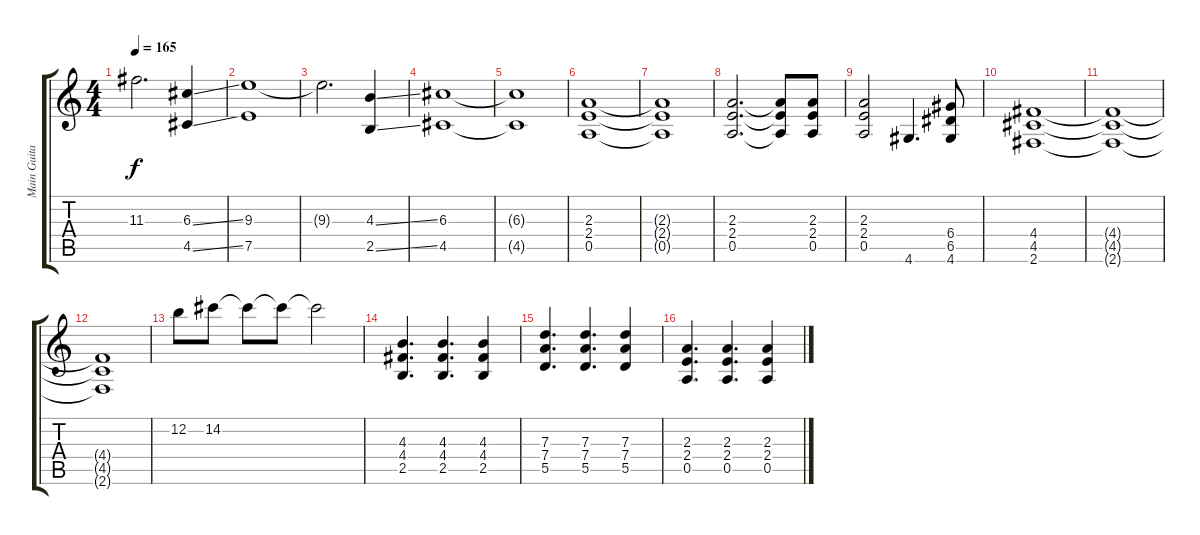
\track ("Main Guitar" "Main Guita") {instrument overdrivenguitar}
\staff {score tabs}
\tuning (E4 B3 G3 D3 A2 E2) {hide}
\ts (4 4)
\tempo 165
\clef g2
\ks c
11.3{t}.2{d dy f} (6.3{ss} 4.5{ss}).4 |
(9.3 7.5).1 |
9.3{t}.2{d} (4.3{ss} 2.5{ss}).4 |
(6.3 4.5).1 |
(6.3{t} 4.5{t}).1 |
(2.3 2.4 0.5).1 |
(2.3{t} 2.4{t} 0.5{t}).1 |
(2.3 2.4 0.5).2{d} (2.3{t} 2.4{t} 0.5{t}).8 (2.3 2.4 0.5).8 |
(2.3 2.4 0.5).2 4.6.4{d} (6.4 6.5 4.6).8 |
(4.4 4.5 2.6).1 |
(4.4{t} 4.5{t} 2.6{t}).1 |
(4.4{t} 4.5{t} 2.6{t}).1 |
12.2.8 14.2.8 14.2{t}.8 14.2{t}.8 14.2{t}.2 |
(4.3 4.4 2.5).4{d} (4.3 4.4 2.5).4{d} (4.3 4.4 2.5).4 |
(7.3 7.4 5.5).4{d} (7.3 7.4 5.5).4{d} (7.3 7.4 5.5).4 |
(2.3 2.4 0.5).4{d} (2.3 2.4 0.5).4{d} (2.3 2.4 0.5).4
